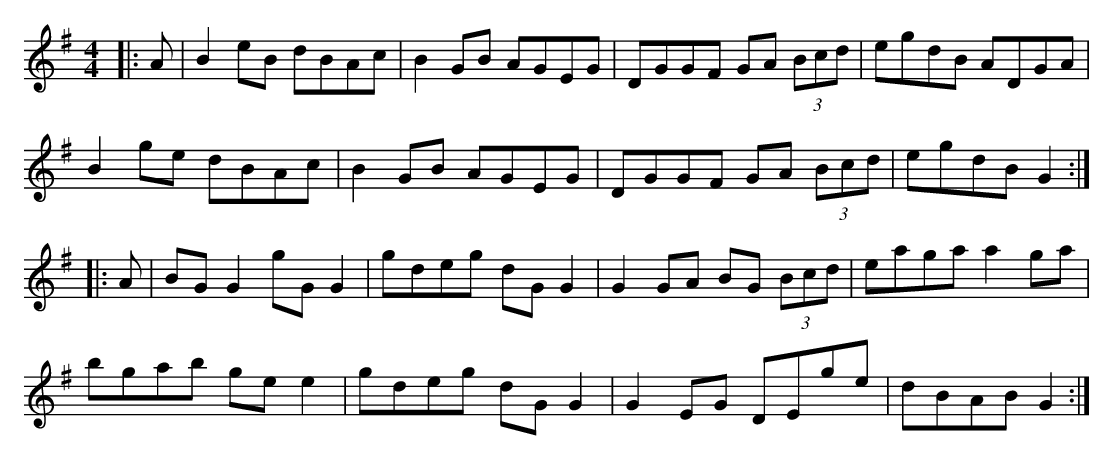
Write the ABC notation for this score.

X:1
M:4/4
K:G
|:A|B2eB dBAc|B2GB AGEG|DGGF GA (3Bcd|egdB ADGA|
B2ge dBAc|B2GB AGEG|DGGF GA (3Bcd|egdB G2:|
|:A|BG G2 gG G2|gdeg dG G2|G2GA BG (3Bcd|eaga a2ga|
bgab ge e2|gdeg dG G2|G2EG DEge|dBAB G2:|
